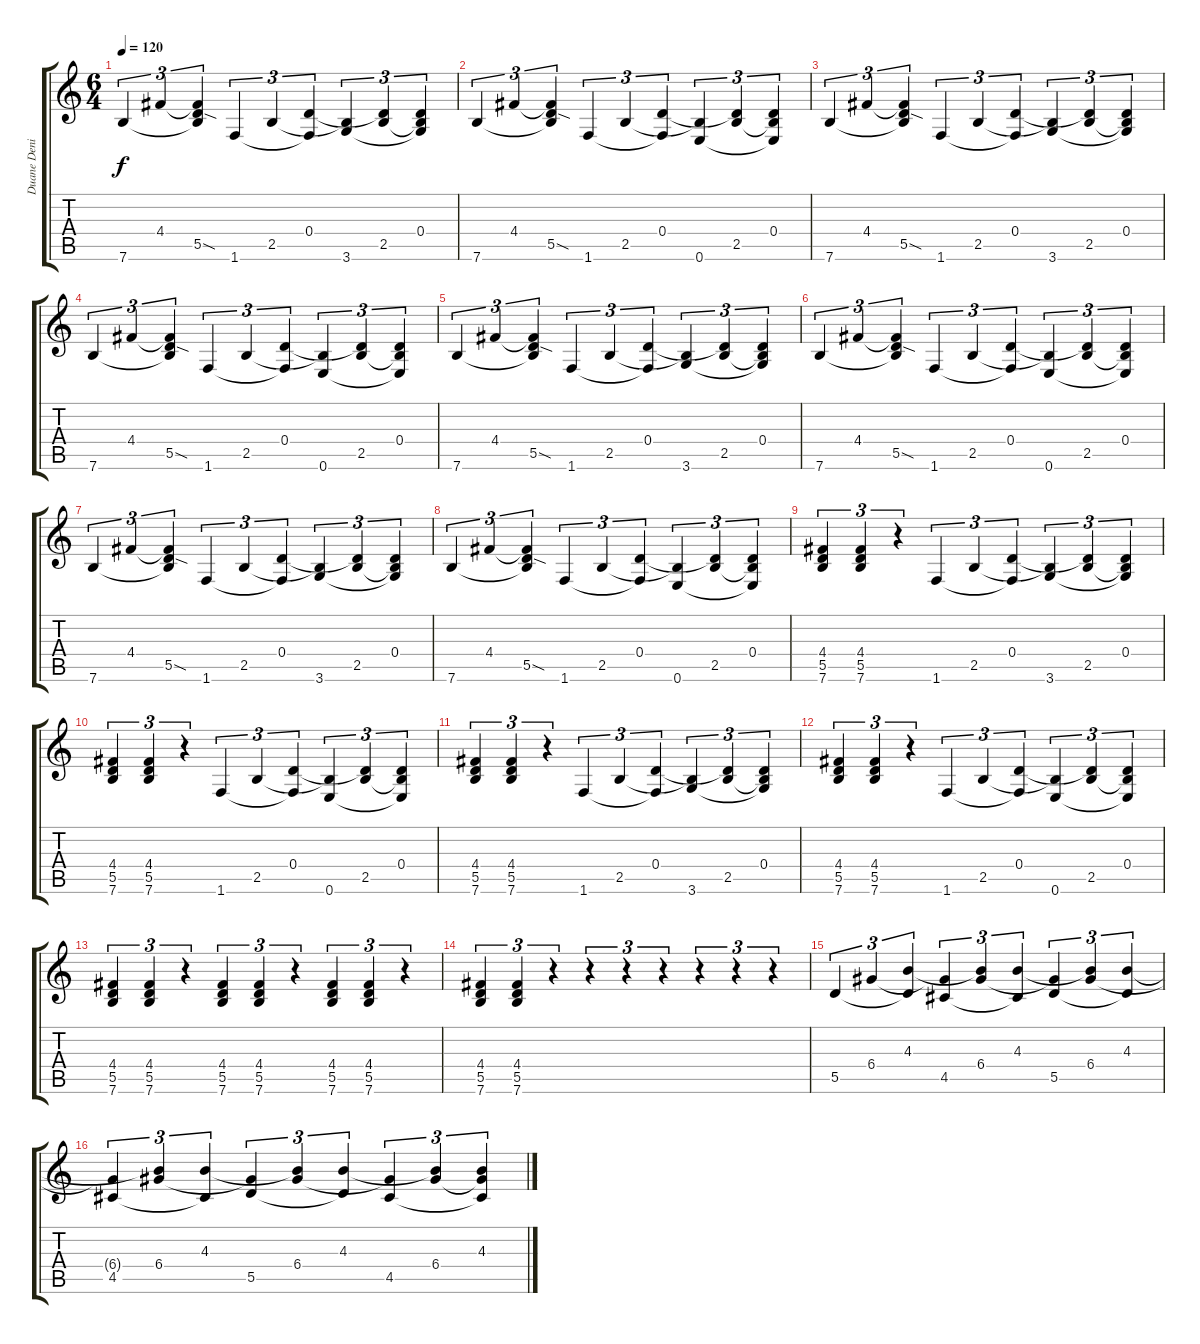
\track ("Duane Denison" "Duane Deni") {instrument distortionguitar}
\staff {score tabs}
\tuning (E4 B3 G3 D3 A2 E2) {hide}
\ts (6 4)
\tempo 120
\clef g2
\ks c
7.6.4{tu (3 2) dy f} 4.4.4{tu (3 2)} (4.4{t} 5.5{sod} 7.6{t}).4{tu (3 2)} 1.6.4{tu (3 2)} 2.5.4{tu (3 2)} (0.4 1.6{t}).4{tu (3 2)} (2.5{t} 3.6).4{tu (3 2)} (0.4{t} 2.5).4{tu (3 2)} (0.4 2.5{t} 3.6{t}).4{tu (3 2)} |
7.6.4{tu (3 2)} 4.4.4{tu (3 2)} (4.4{t} 5.5{sod} 7.6{t}).4{tu (3 2)} 1.6.4{tu (3 2)} 2.5.4{tu (3 2)} (0.4 1.6{t}).4{tu (3 2)} (2.5{t} 0.6).4{tu (3 2)} (0.4{t} 2.5).4{tu (3 2)} (0.4 2.5{t} 0.6{t}).4{tu (3 2)} |
7.6.4{tu (3 2)} 4.4.4{tu (3 2)} (4.4{t} 5.5{sod} 7.6{t}).4{tu (3 2)} 1.6.4{tu (3 2)} 2.5.4{tu (3 2)} (0.4 1.6{t}).4{tu (3 2)} (2.5{t} 3.6).4{tu (3 2)} (0.4{t} 2.5).4{tu (3 2)} (0.4 2.5{t} 3.6{t}).4{tu (3 2)} |
7.6.4{tu (3 2)} 4.4.4{tu (3 2)} (4.4{t} 5.5{sod} 7.6{t}).4{tu (3 2)} 1.6.4{tu (3 2)} 2.5.4{tu (3 2)} (0.4 1.6{t}).4{tu (3 2)} (2.5{t} 0.6).4{tu (3 2)} (0.4{t} 2.5).4{tu (3 2)} (0.4 2.5{t} 0.6{t}).4{tu (3 2)} |
7.6.4{tu (3 2)} 4.4.4{tu (3 2)} (4.4{t} 5.5{sod} 7.6{t}).4{tu (3 2)} 1.6.4{tu (3 2)} 2.5.4{tu (3 2)} (0.4 1.6{t}).4{tu (3 2)} (2.5{t} 3.6).4{tu (3 2)} (0.4{t} 2.5).4{tu (3 2)} (0.4 2.5{t} 3.6{t}).4{tu (3 2)} |
7.6.4{tu (3 2)} 4.4.4{tu (3 2)} (4.4{t} 5.5{sod} 7.6{t}).4{tu (3 2)} 1.6.4{tu (3 2)} 2.5.4{tu (3 2)} (0.4 1.6{t}).4{tu (3 2)} (2.5{t} 0.6).4{tu (3 2)} (0.4{t} 2.5).4{tu (3 2)} (0.4 2.5{t} 0.6{t}).4{tu (3 2)} |
7.6.4{tu (3 2)} 4.4.4{tu (3 2)} (4.4{t} 5.5{sod} 7.6{t}).4{tu (3 2)} 1.6.4{tu (3 2)} 2.5.4{tu (3 2)} (0.4 1.6{t}).4{tu (3 2)} (2.5{t} 3.6).4{tu (3 2)} (0.4{t} 2.5).4{tu (3 2)} (0.4 2.5{t} 3.6{t}).4{tu (3 2)} |
7.6.4{tu (3 2)} 4.4.4{tu (3 2)} (4.4{t} 5.5{sod} 7.6{t}).4{tu (3 2)} 1.6.4{tu (3 2)} 2.5.4{tu (3 2)} (0.4 1.6{t}).4{tu (3 2)} (2.5{t} 0.6).4{tu (3 2)} (0.4{t} 2.5).4{tu (3 2)} (0.4 2.5{t} 0.6{t}).4{tu (3 2)} |
(4.4 5.5 7.6).4{tu (3 2)} (4.4 5.5 7.6).4{tu (3 2)} r.4{tu (3 2)} 1.6.4{tu (3 2)} 2.5.4{tu (3 2)} (0.4 1.6{t}).4{tu (3 2)} (2.5{t} 3.6).4{tu (3 2)} (0.4{t} 2.5).4{tu (3 2)} (0.4 2.5{t} 3.6{t}).4{tu (3 2)} |
(4.4 5.5 7.6).4{tu (3 2)} (4.4 5.5 7.6).4{tu (3 2)} r.4{tu (3 2)} 1.6.4{tu (3 2)} 2.5.4{tu (3 2)} (0.4 1.6{t}).4{tu (3 2)} (2.5{t} 0.6).4{tu (3 2)} (0.4{t} 2.5).4{tu (3 2)} (0.4 2.5{t} 0.6{t}).4{tu (3 2)} |
(4.4 5.5 7.6).4{tu (3 2)} (4.4 5.5 7.6).4{tu (3 2)} r.4{tu (3 2)} 1.6.4{tu (3 2)} 2.5.4{tu (3 2)} (0.4 1.6{t}).4{tu (3 2)} (2.5{t} 3.6).4{tu (3 2)} (0.4{t} 2.5).4{tu (3 2)} (0.4 2.5{t} 3.6{t}).4{tu (3 2)} |
(4.4 5.5 7.6).4{tu (3 2)} (4.4 5.5 7.6).4{tu (3 2)} r.4{tu (3 2)} 1.6.4{tu (3 2)} 2.5.4{tu (3 2)} (0.4 1.6{t}).4{tu (3 2)} (2.5{t} 0.6).4{tu (3 2)} (0.4{t} 2.5).4{tu (3 2)} (0.4 2.5{t} 0.6{t}).4{tu (3 2)} |
(4.4 5.5 7.6).4{tu (3 2)} (4.4 5.5 7.6).4{tu (3 2)} r.4{tu (3 2)} (4.4 5.5 7.6).4{tu (3 2)} (4.4 5.5 7.6).4{tu (3 2)} r.4{tu (3 2)} (4.4 5.5 7.6).4{tu (3 2)} (4.4 5.5 7.6).4{tu (3 2)} r.4{tu (3 2)} |
(4.4 5.5 7.6).4{tu (3 2)} (4.4 5.5 7.6).4{tu (3 2)} r.4{tu (3 2)} r.4{tu (3 2)} r.4{tu (3 2)} r.4{tu (3 2)} r.4{tu (3 2)} r.4{tu (3 2)} r.4{tu (3 2)} |
5.5.4{tu (3 2)} 6.4.4{tu (3 2)} (4.3 5.5{t}).4{tu (3 2)} (6.4{t} 4.5).4{tu (3 2)} (4.3{t} 6.4).4{tu (3 2)} (4.3 4.5{t}).4{tu (3 2)} (6.4{t} 5.5).4{tu (3 2)} (4.3{t} 6.4).4{tu (3 2)} (4.3 5.5{t}).4{tu (3 2)} |
(6.4{t} 4.5).4{tu (3 2)} (4.3{t} 6.4).4{tu (3 2)} (4.3 4.5{t}).4{tu (3 2)} (6.4{t} 5.5).4{tu (3 2)} (4.3{t} 6.4).4{tu (3 2)} (4.3 5.5{t}).4{tu (3 2)} (6.4{t} 4.5).4{tu (3 2)} (4.3{t} 6.4).4{tu (3 2)} (4.3 6.4{t} 4.5{t}).4{tu (3 2)}
